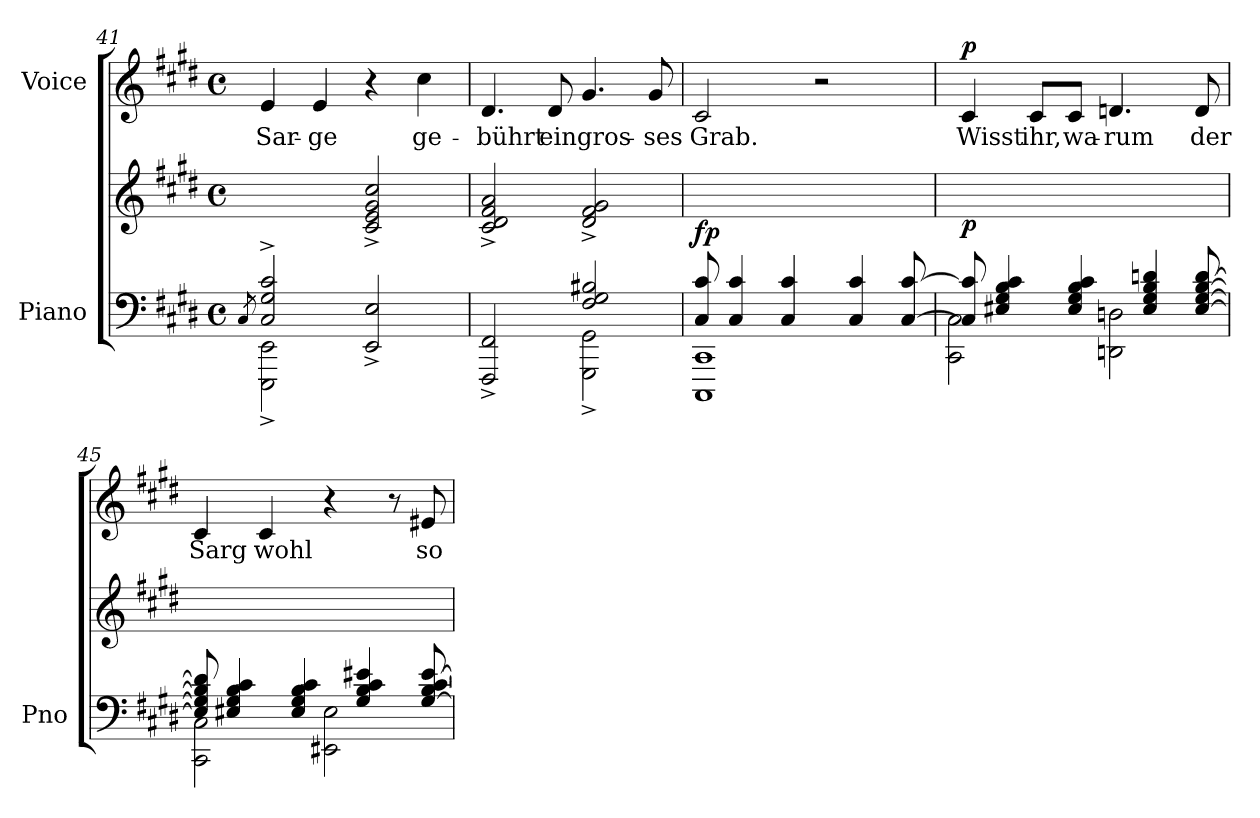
**kern	**kern	**dynam	**kern	**text	**dynam
*part2	*part2	*part2	*part1	*part1	*part1
*staff3	*staff2	*staff2/3	*staff1	*staff1	*staff1
*I"Piano	*	*	*I"Voice	*	*
*I'Pno	*	*	*	*	*
*clefF4	*clefG2	*	*clefG2	*	*
*k[f#c#g#d#]	*k[f#c#g#d#]	*	*k[f#c#g#d#]	*	*
*M4/4	*M4/4	*	*M4/4	*	*
*met(c)	*met(c)	*	*met(c)	*	*
=41	=41	=41	=41	=41	=41
8qC#/	.	.	.	.	.
*^	*	*	*	*	*
2C#/^> 2G#/^> 2c#/^>	2EEE\^< 2EE\^<	2ryy	.	4e/	Sar-	.
.	.	.	.	4e/	-ge	.
2ryy	2EE/^ 2E/^	2c#/^> 2e/^> 2g#/^> 2cc#/^>	.	4r	.	.
.	.	.	.	4cc#\	ge-	.
=42	=42	=42	=42	=42	=42	=42
2FFF#/^< 2FF#/^<	2ryy	2c#/^> 2d#/^> 2f#/^> 2a/^>	.	4.d#/	-bührt	.
.	.	.	.	8d#/	ein	.
2F#/ 2G#/ 2B#X/	2GGG#\^ 2GG#\^	2d#/^> 2f#/^> 2g#/^>	.	4.g#/	gros-	.
.	.	.	.	8g#/	-ses	.
=43	=43	=43	=43	=43	=43	=43
!	!	!	!LO:DY:b	!	!	!
8C#/ 8c#/	1CCC# 1CC#	1ryy	fp	2c#/	Grab.	.
4C#/ 4c#/	.	.	.	.	.	.
4C#/ 4c#/	.	.	.	.	.	.
.	.	.	.	2r	.	.
4C#/ 4c#/	.	.	.	.	.	.
[8C#/ [8c#/	.	.	.	.	.	.
=44	=44	=44	=44	=44	=44	=44
!	!	!	!LO:DY:b	!	!	!LO:DY:a
8C#/] 8c#/]	2CC#\ 2C#\	1ryy	p	4c#/	Wisst	p
4E#X/ 4G#/ 4B/ 4c#/	.	.	.	.	.	.
.	.	.	.	8c#/L	ihr,	.
4E#/ 4G#/ 4B/ 4c#/	.	.	.	8c#/J	wa-	.
.	2DDn\ 2Dn\	.	.	4.dn/	-rum	.
4E#/ 4G#/ 4B/ 4dn/	.	.	.	.	.	.
[8E#/ [8G#/ [8B/ [8d/	.	.	.	8d/	der	.
=45	=45	=45	=45	=45	=45	=45
8E#/] 8G#/] 8B/] 8d/]	2CC#\ 2C#\	1ryy	.	4c#/	Sarg	.
4E#X/ 4G#/ 4B/ 4c#/	.	.	.	.	.	.
.	.	.	.	4c#/	wohl	.
4E#/ 4G#/ 4B/ 4c#/	.	.	.	.	.	.
.	2EE#X\ 2E#\	.	.	4r	.	.
4G#/ 4B/ 4c#/ 4e#X/	.	.	.	.	.	.
.	.	.	.	8r	.	.
[8G#/ [8B/ [8c#/ [8e#/	.	.	.	8e#X/	so	.
*v	*v	*	*	*	*	*
=	=	=	=	=	=
*-	*-	*-	*-	*-	*-
